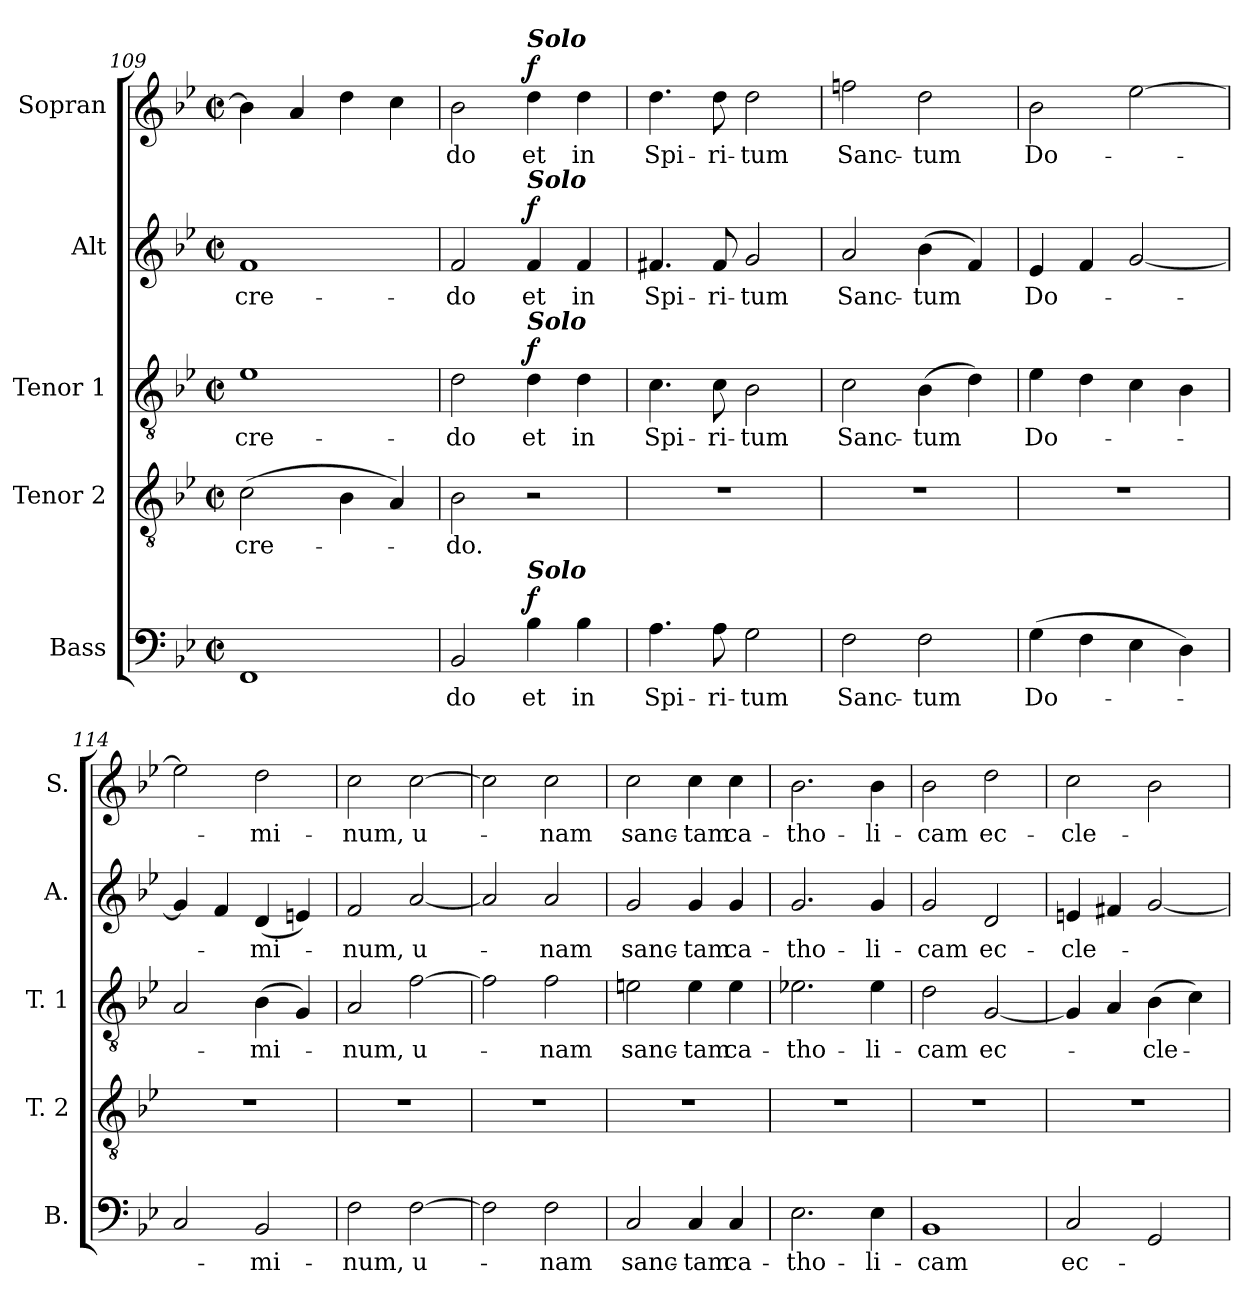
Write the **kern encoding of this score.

**kern	**text	**dynam	**kern	**text	**kern	**text	**dynam	**kern	**text	**dynam	**kern	**text	**dynam
*part5	*part5	*part5	*part4	*part4	*part3	*part3	*part3	*part2	*part2	*part2	*part1	*part1	*part1
*staff5	*staff5	*staff5	*staff4	*staff4	*staff3	*staff3	*staff3	*staff2	*staff2	*staff2	*staff1	*staff1	*staff1
*I"Bass	*	*	*I"Tenor 2	*	*I"Tenor 1	*	*	*I"Alt	*	*	*I"Sopran	*	*
*I'B.	*	*	*I'T. 2	*	*I'T. 1	*	*	*I'A.	*	*	*I'S.	*	*
!!LO:PB:g=z
*clefF4	*	*	*clefGv2	*	*clefGv2	*	*	*clefG2	*	*	*clefG2	*	*
*k[b-e-]	*	*	*k[b-e-]	*	*k[b-e-]	*	*	*k[b-e-]	*	*	*k[b-e-]	*	*
*B-:	*	*	*B-:	*	*B-:	*	*	*B-:	*	*	*B-:	*	*
*M2/2	*	*	*M2/2	*	*M2/2	*	*	*M2/2	*	*	*M2/2	*	*
*met(c|)	*	*	*met(c|)	*	*met(c|)	*	*	*met(c|)	*	*	*met(c|)	*	*
=109	=109	=109	=109	=109	=109	=109	=109	=109	=109	=109	=109	=109	=109
!	!	!	!	!LO:LY:b	!	!LO:LY:b	!	!	!LO:LY:b	!	!	!	!
1FF	.	.	(>2c\	cre-	1e-	cre-	.	1f	cre-	.	4b-\]	.	.
.	.	.	.	.	.	.	.	.	.	.	4a/	.	.
.	.	.	4B-\	.	.	.	.	.	.	.	4dd\	.	.
.	.	.	4A/)	.	.	.	.	.	.	.	4cc\	.	.
=110	=110	=110	=110	=110	=110	=110	=110	=110	=110	=110	=110	=110	=110
!	!LO:LY:b	!	!	!LO:LY:b	!	!LO:LY:b	!	!	!LO:LY:b	!	!	!LO:LY:b	!
2BB-/	-do	.	2B-\	-do.	2d\	-do	.	2f/	-do	.	2b-\	-do	.
!	!	!	!	!	!	!	!	!	!	!	!LO:TX:a:Bi:t=Solo	!	!
!	!	!	!	!	!	!	!	!LO:TX:a:Bi:t=Solo	!	!	!	!	!
!	!	!	!	!	!LO:TX:a:Bi:t=Solo	!	!	!	!	!	!	!	!
!LO:TX:a:Bi:t=Solo	!	!	!	!	!	!	!	!	!	!	!	!	!
!	!LO:LY:b	!LO:DY:a	!	!	!	!LO:LY:b	!LO:DY:a	!	!LO:LY:b	!LO:DY:a	!	!LO:LY:b	!LO:DY:a
4B-\	et	f	2r	.	4d\	et	f	4f/	et	f	4dd\	et	f
!	!LO:LY:b	!	!	!	!	!LO:LY:b	!	!	!LO:LY:b	!	!	!LO:LY:b	!
4B-\	in	.	.	.	4d\	in	.	4f/	in	.	4dd\	in	.
=111	=111	=111	=111	=111	=111	=111	=111	=111	=111	=111	=111	=111	=111
!	!LO:LY:b	!	!	!	!	!LO:LY:b	!	!	!LO:LY:b	!	!	!LO:LY:b	!
4.A\	Spi-	.	1r	.	4.c\	Spi-	.	4.f#X/	Spi-	.	4.dd\	Spi-	.
!	!LO:LY:b	!	!	!	!	!LO:LY:b	!	!	!LO:LY:b	!	!	!LO:LY:b	!
8A\	-ri-	.	.	.	8c\	-ri-	.	8f#/	-ri-	.	8dd\	-ri-	.
!	!LO:LY:b	!	!	!	!	!LO:LY:b	!	!	!LO:LY:b	!	!	!LO:LY:b	!
2G\	-tum	.	.	.	2B-\	-tum	.	2g/	-tum	.	2dd\	-tum	.
=112	=112	=112	=112	=112	=112	=112	=112	=112	=112	=112	=112	=112	=112
!	!LO:LY:b	!	!	!	!	!LO:LY:b	!	!	!LO:LY:b	!	!	!LO:LY:b	!
2F\	Sanc-	.	1r	.	2c\	Sanc-	.	2a/	Sanc-	.	2ffn\	Sanc-	.
!	!LO:LY:b	!	!	!	!	!LO:LY:b	!	!	!LO:LY:b	!	!	!LO:LY:b	!
2F\	-tum	.	.	.	(>4B-\	-tum	.	(>4b-\	-tum	.	2dd\	-tum	.
.	.	.	.	.	4d\)	.	.	4f/)	.	.	.	.	.
=113	=113	=113	=113	=113	=113	=113	=113	=113	=113	=113	=113	=113	=113
!	!LO:LY:b	!	!	!	!	!LO:LY:b	!	!	!LO:LY:b	!	!	!LO:LY:b	!
(>4G\	Do-	.	1r	.	4e-\	Do-	.	4e-/	Do-	.	2b-\	Do-	.
4F\	.	.	.	.	4d\	.	.	4f/	.	.	.	.	.
4E-\	.	.	.	.	4c\	.	.	[2g/	.	.	[2ee-\	.	.
4D\)	.	.	.	.	4B-\	.	.	.	.	.	.	.	.
!!LO:LB:g=z
=114	=114	=114	=114	=114	=114	=114	=114	=114	=114	=114	=114	=114	=114
2C/	.	.	1r	.	2A/	.	.	4g/]	.	.	2ee-\]	.	.
.	.	.	.	.	.	.	.	4f/	.	.	.	.	.
!	!LO:LY:b	!	!	!	!	!LO:LY:b	!	!	!LO:LY:b	!	!	!LO:LY:b	!
2BB-/	-mi-	.	.	.	(>4B-\	-mi-	.	(<4d/	-mi-	.	2dd\	-mi-	.
.	.	.	.	.	4G/)	.	.	4en/)	.	.	.	.	.
=115	=115	=115	=115	=115	=115	=115	=115	=115	=115	=115	=115	=115	=115
!	!LO:LY:b	!	!	!	!	!LO:LY:b	!	!	!LO:LY:b	!	!	!LO:LY:b	!
2F\	-num,	.	1r	.	2A/	-num,	.	2f/	-num,	.	2cc\	-num,	.
!	!LO:LY:b	!	!	!	!	!LO:LY:b	!	!	!LO:LY:b	!	!	!LO:LY:b	!
[2F\	u-	.	.	.	[2f\	u-	.	[2a/	u-	.	[2cc\	u-	.
=116	=116	=116	=116	=116	=116	=116	=116	=116	=116	=116	=116	=116	=116
2F\]	.	.	1r	.	2f\]	.	.	2a/]	.	.	2cc\]	.	.
!	!LO:LY:b	!	!	!	!	!LO:LY:b	!	!	!LO:LY:b	!	!	!LO:LY:b	!
2F\	-nam	.	.	.	2f\	-nam	.	2a/	-nam	.	2cc\	-nam	.
=117	=117	=117	=117	=117	=117	=117	=117	=117	=117	=117	=117	=117	=117
!	!LO:LY:b	!	!	!	!	!LO:LY:b	!	!	!LO:LY:b	!	!	!LO:LY:b	!
2C/	sanc-	.	1r	.	2en\	sanc-	.	2g/	sanc-	.	2cc\	sanc-	.
!	!LO:LY:b	!	!	!	!	!LO:LY:b	!	!	!LO:LY:b	!	!	!LO:LY:b	!
4C/	-tam	.	.	.	4e\	-tam	.	4g/	-tam	.	4cc\	-tam	.
!	!LO:LY:b	!	!	!	!	!LO:LY:b	!	!	!LO:LY:b	!	!	!LO:LY:b	!
4C/	ca-	.	.	.	4e\	ca-	.	4g/	ca-	.	4cc\	ca-	.
=118	=118	=118	=118	=118	=118	=118	=118	=118	=118	=118	=118	=118	=118
!	!LO:LY:b	!	!	!	!	!LO:LY:b	!	!	!LO:LY:b	!	!	!LO:LY:b	!
2.E-\	-tho-	.	1r	.	2.e-X\	-tho-	.	2.g/	-tho-	.	2.b-\	-tho-	.
!	!LO:LY:b	!	!	!	!	!LO:LY:b	!	!	!LO:LY:b	!	!	!LO:LY:b	!
4E-\	-li-	.	.	.	4e-\	-li-	.	4g/	-li-	.	4b-\	-li-	.
=119	=119	=119	=119	=119	=119	=119	=119	=119	=119	=119	=119	=119	=119
!	!LO:LY:b	!	!	!	!	!LO:LY:b	!	!	!LO:LY:b	!	!	!LO:LY:b	!
1BB-	-cam	.	1r	.	2d\	-cam	.	2g/	-cam	.	2b-\	-cam	.
!	!	!	!	!	!	!LO:LY:b	!	!	!LO:LY:b	!	!	!LO:LY:b	!
.	.	.	.	.	[2G/	ec-	.	2d/	ec-	.	2dd\	ec-	.
!!LO:PB:g=z
=120	=120	=120	=120	=120	=120	=120	=120	=120	=120	=120	=120	=120	=120
!	!LO:LY:b	!	!	!	!	!	!	!	!LO:LY:b	!	!	!LO:LY:b	!
2C/	ec-	.	1r	.	4G/]	.	.	4en/	-cle-	.	2cc\	-cle-	.
.	.	.	.	.	4A/	.	.	4f#X/	.	.	.	.	.
!	!	!	!	!	!	!LO:LY:b	!	!	!	!	!	!	!
2GG/	.	.	.	.	(>4B-\	-cle-	.	[2g/	.	.	2b-\	.	.
.	.	.	.	.	4c\)	.	.	.	.	.	.	.	.
=	=	=	=	=	=	=	=	=	=	=	=	=	=
*-	*-	*-	*-	*-	*-	*-	*-	*-	*-	*-	*-	*-	*-
